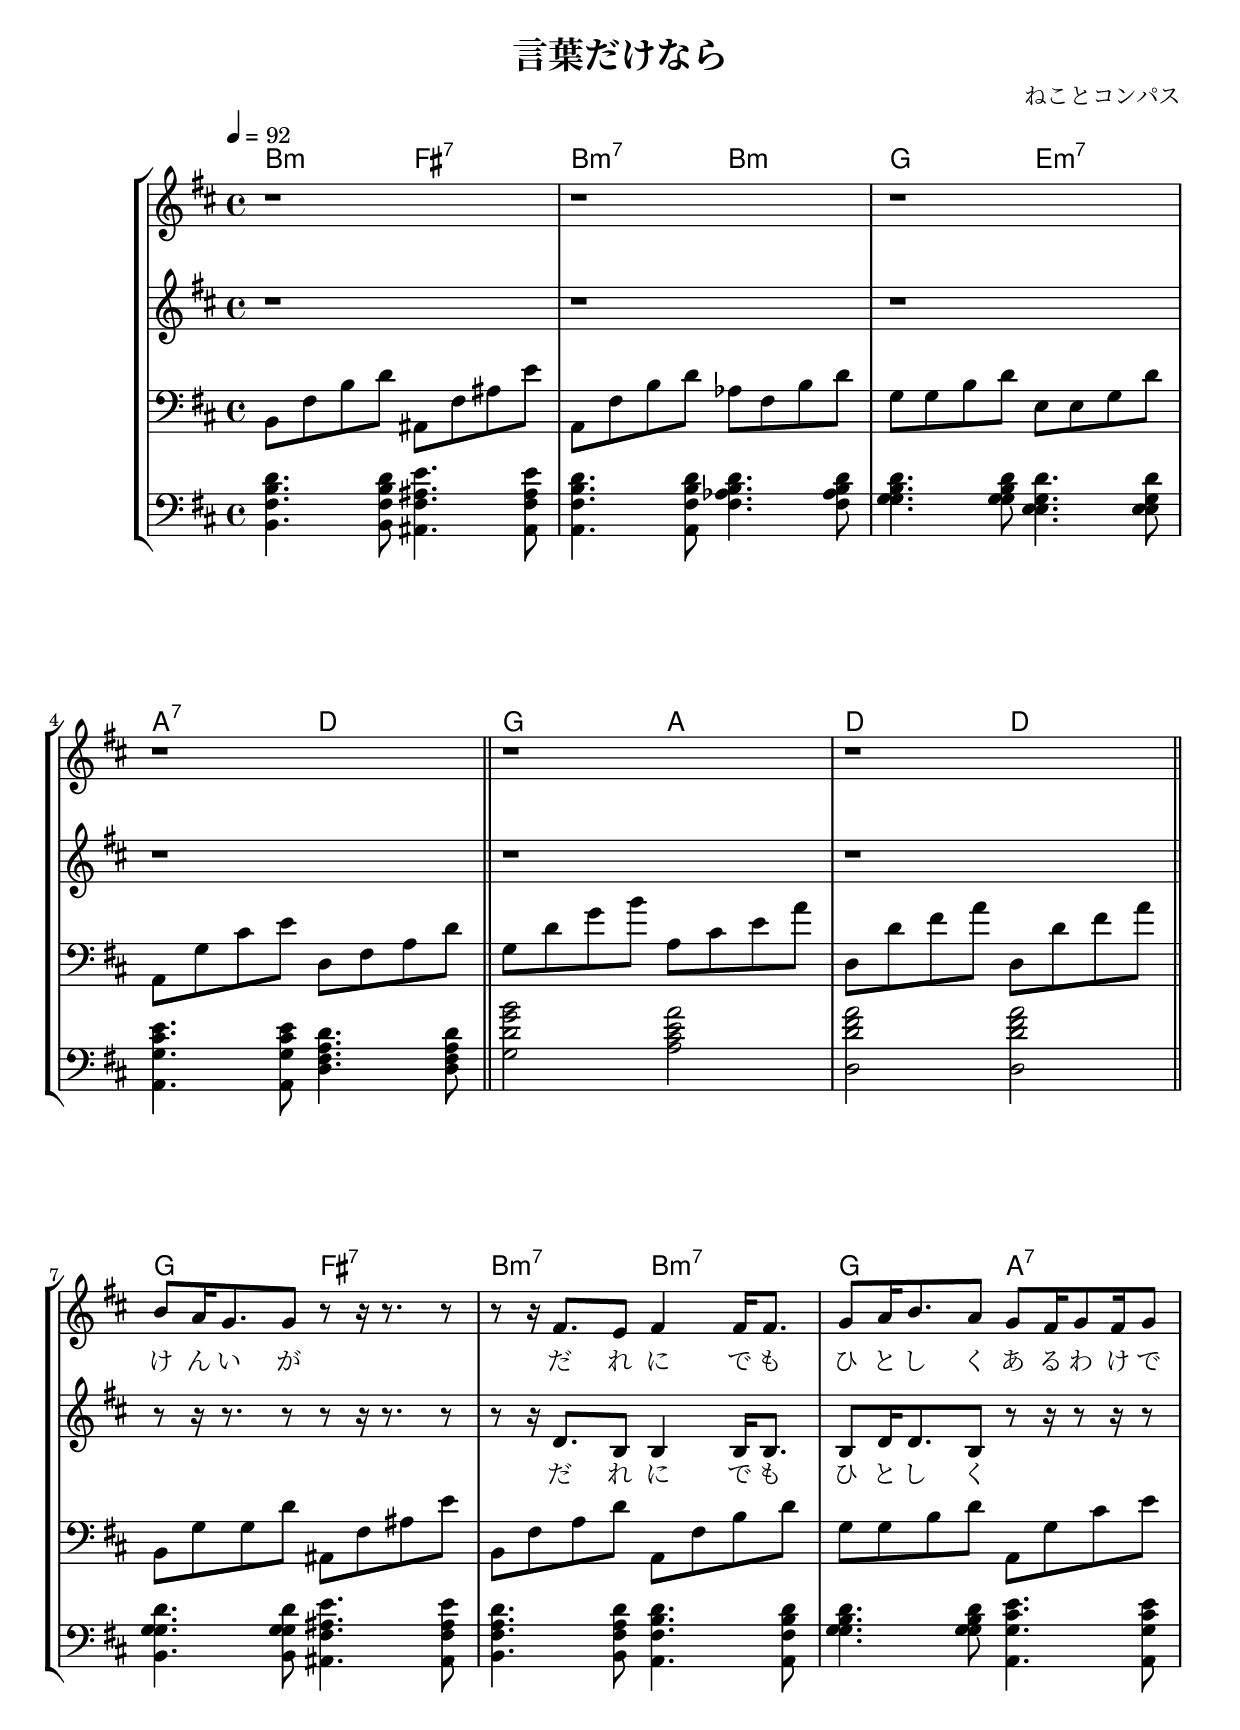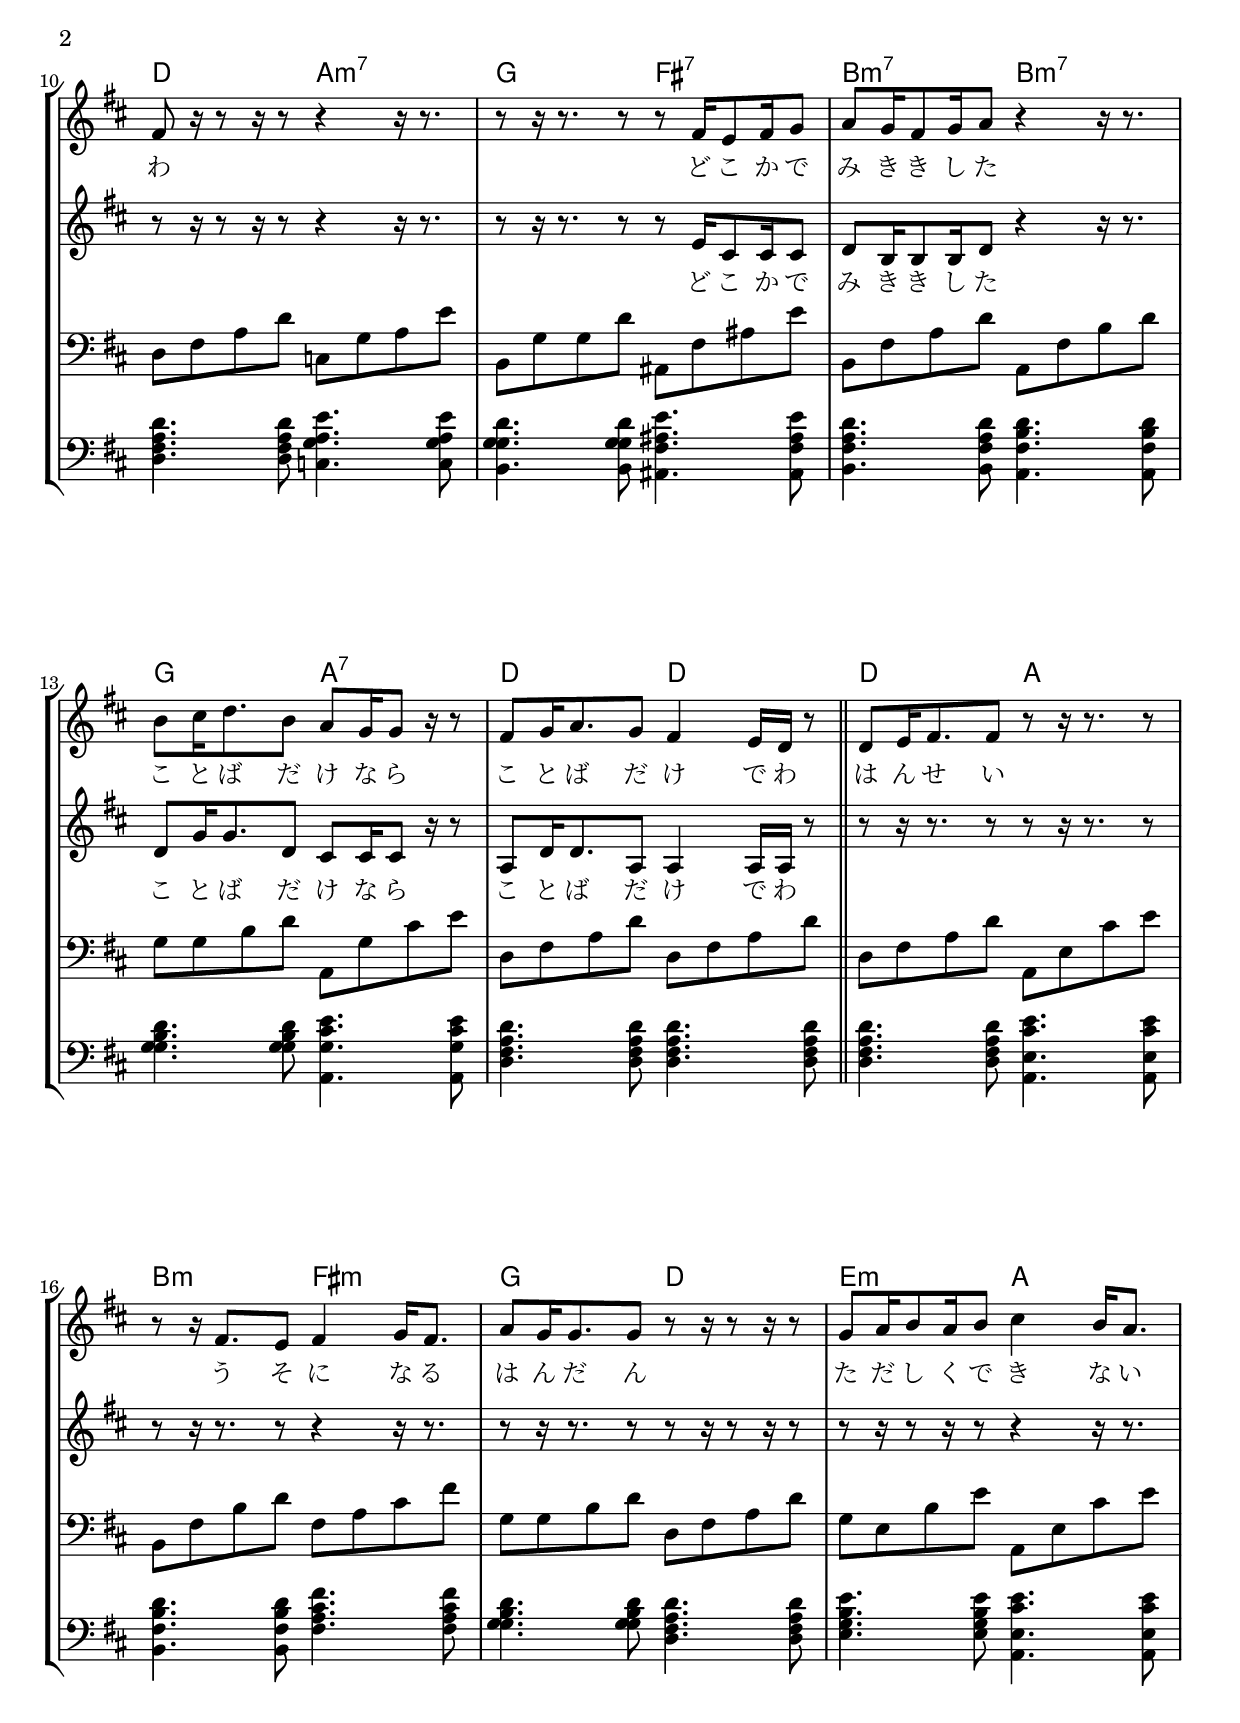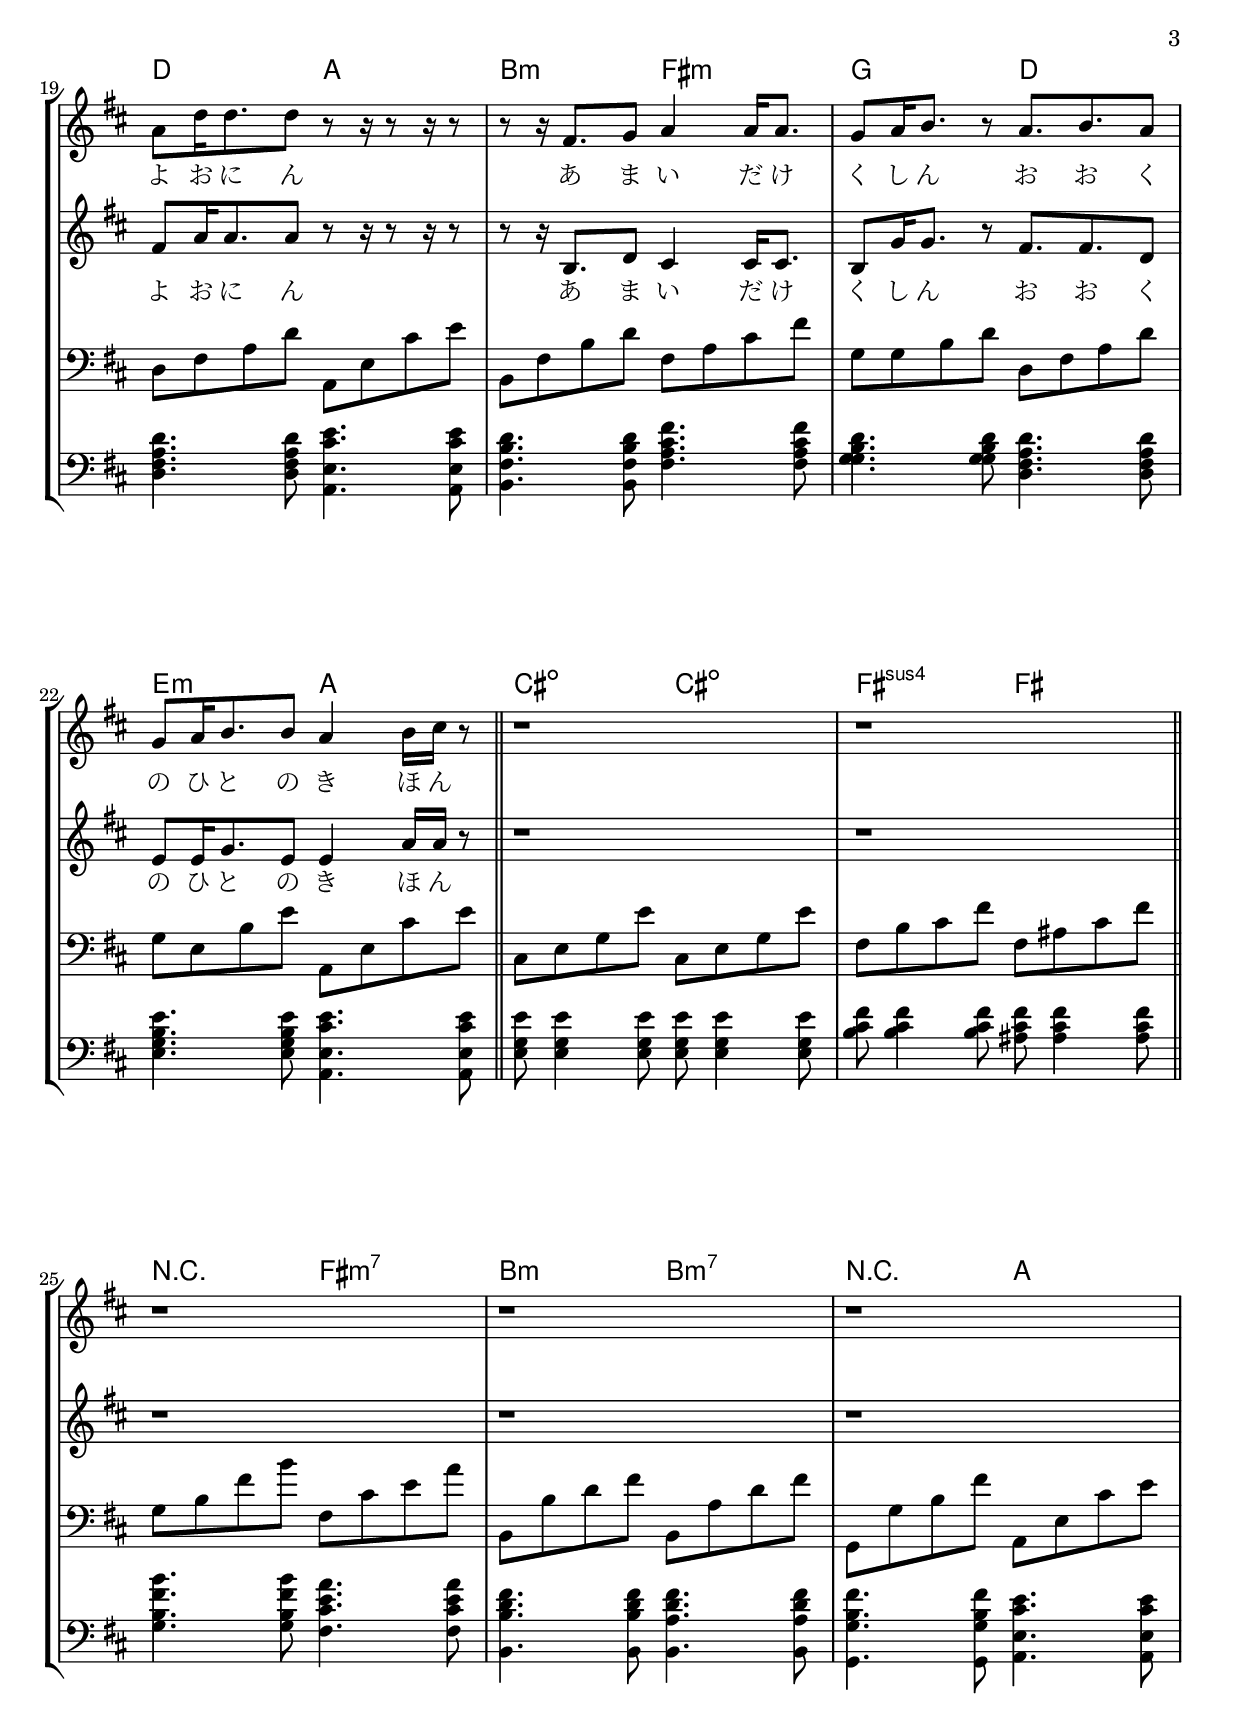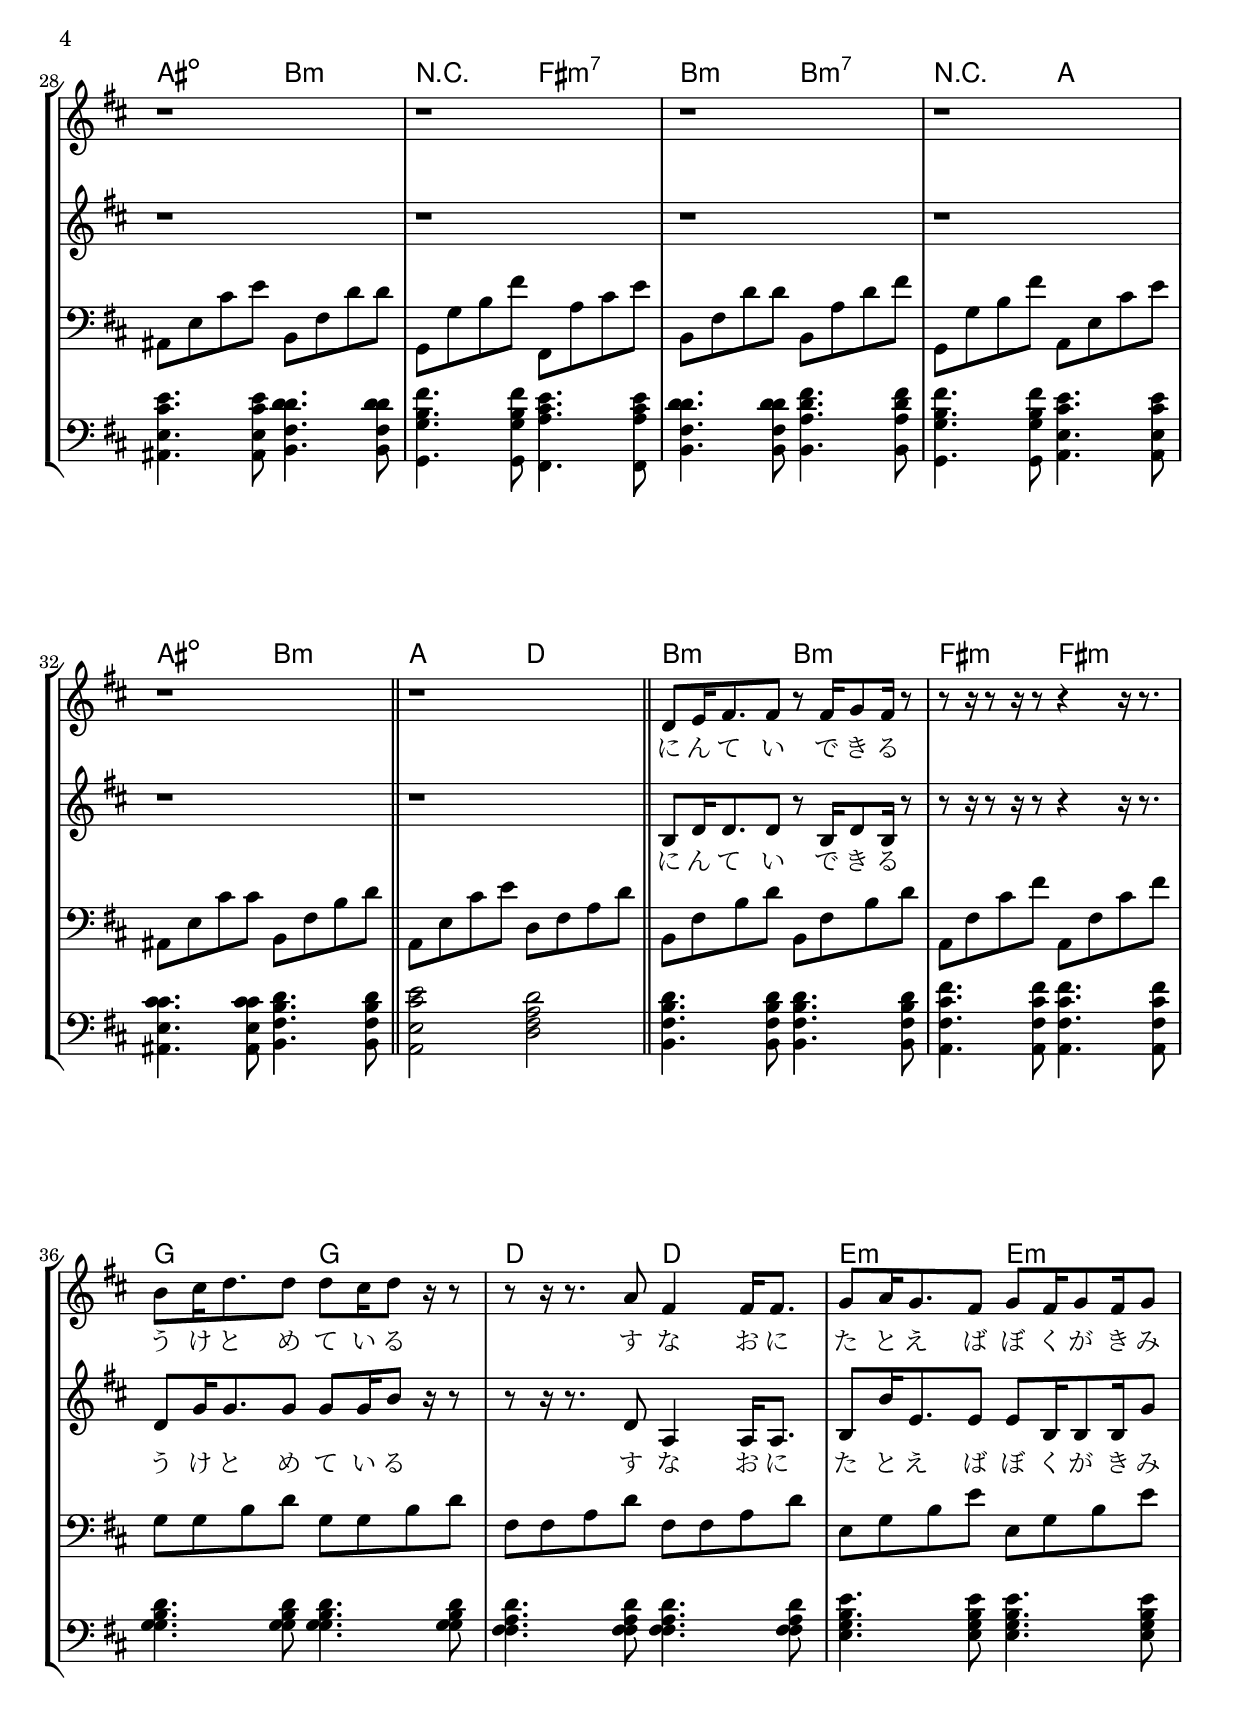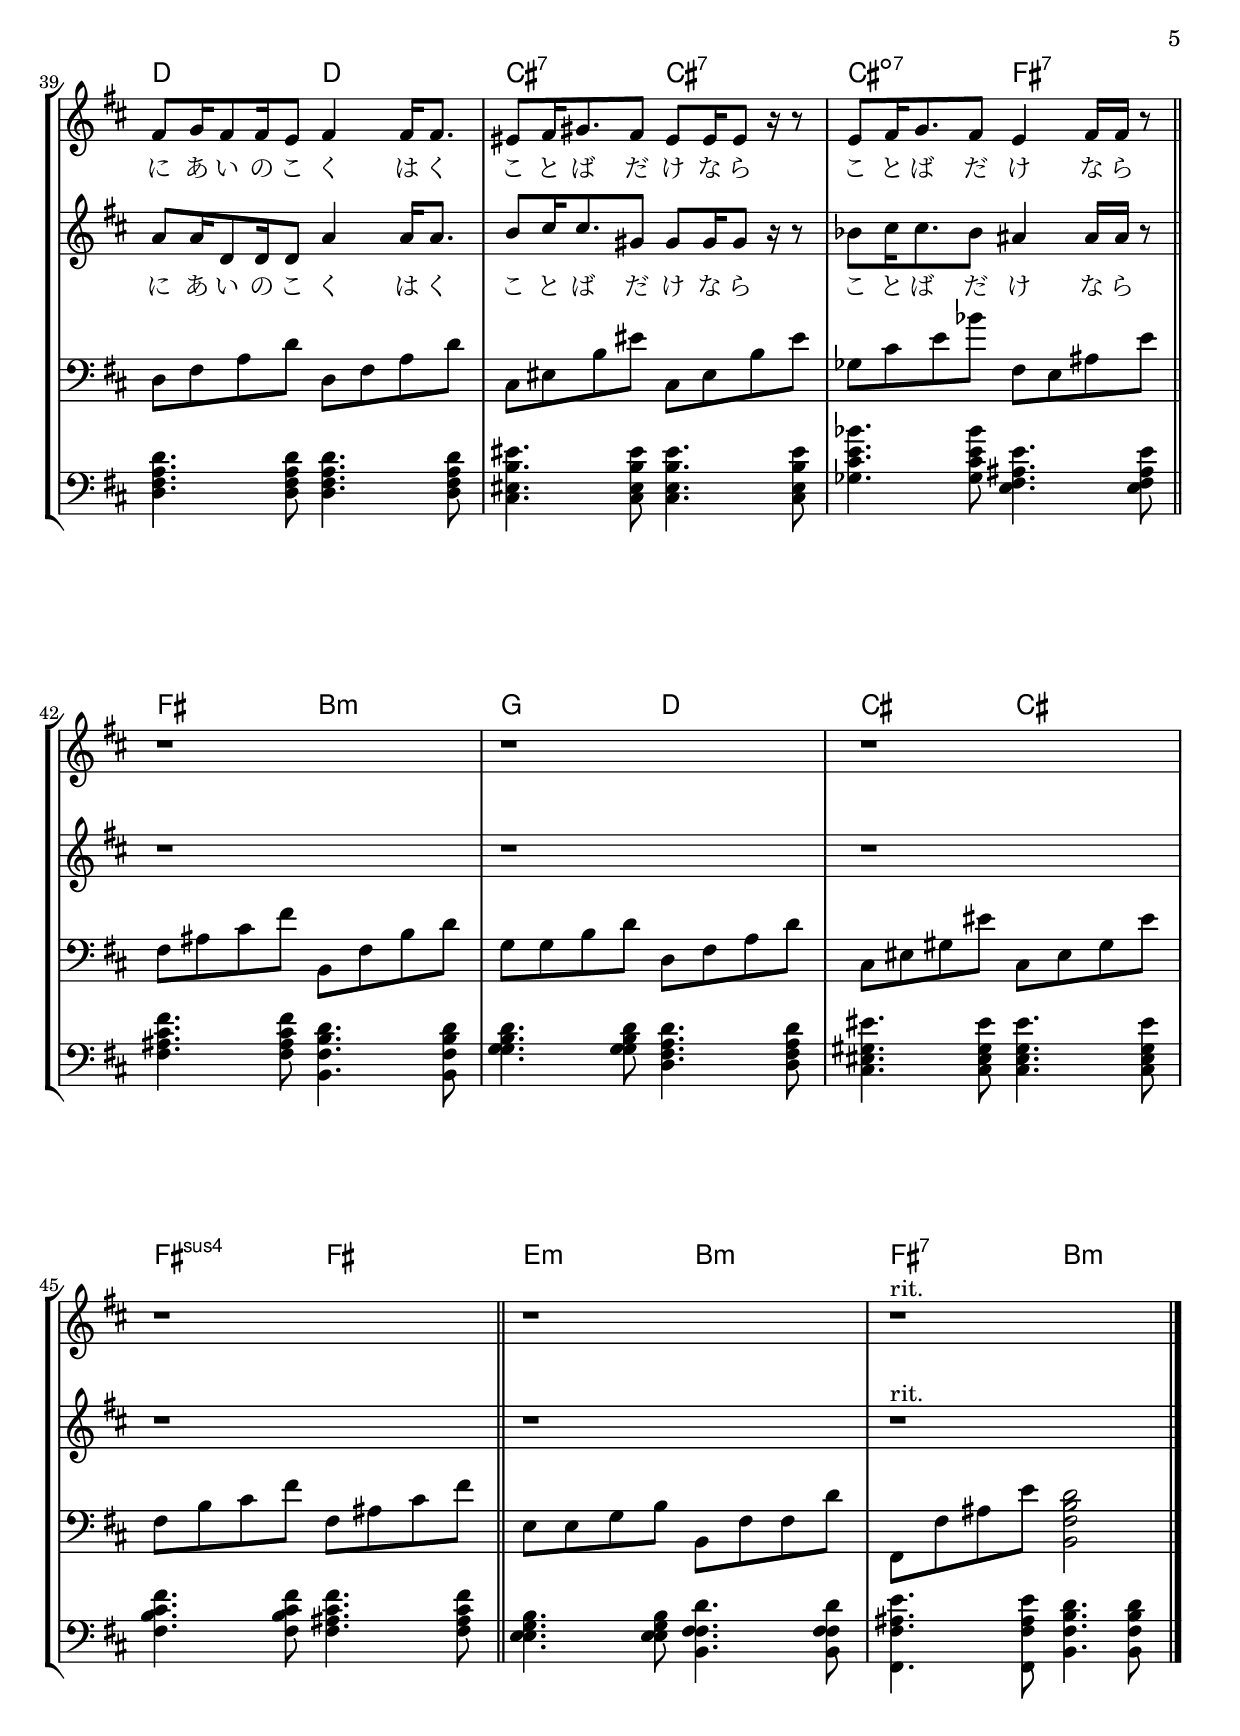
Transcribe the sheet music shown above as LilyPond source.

\version "2.12.1"

\header {
	title = \markup {言葉だけなら}
	composer = \markup \center-column {ねことコンパス}
}

harmony = \chordmode {
	b2:m fis:7 b:min7 b:m g e:min7 a:7 d 

	g a d d 

	g fis:7 b:min7 b:min7 g a:7 d a:min7 g fis:7 b:min7 b:min7 g a:7 d d 

	d a b:m fis:m g d e:m a d a b:m fis:m g d e:m a 

	cis:dim cis:dim fis:sus4 fis 

	r fis:min7 b:m b:min7 r a ais:dim b:m r fis:min7 b:m b:min7 r a ais:dim b:m 

	a d 

	b:m b:m fis:m fis:m g g d d e:m e:m d d cis:7 cis:7 cis:dim7 fis:7 

	fis b:m g d cis cis fis:sus4 fis 

	e:m b:m fis:7 b:m 
}

melody = {
	\key d \major
	\tempo 4 = 92
	r1 | r1 | r1 | r1   
	r1 | r1   
	\set Staff.midiInstrument = #"mmi0.42"
	b'8  a'16  g'8.  g'8  r8  r16  r8.  r8 
	r8  r16  fis'8.  e'8  fis'4  fis'16  fis'8. 
	g'8  a'16  b'8.  a'8  g'8  fis'16  g'8  fis'16  g'8 
	fis'8  r16  r8  r16  r8  r4  r16  r8. 
	r8  r16  r8.  r8  r8  fis'16  e'8  fis'16  g'8 
	a'8  g'16  fis'8  g'16  a'8  r4  r16  r8. 
	b'8  cis''16  d''8.  b'8  a'8  g'16  g'8  r16  r8 
	fis'8  g'16  a'8.  g'8  fis'4  e'16  d'16  	r8 	\set Staff.midiInstrument = #"mmi0.45"
	d'8  e'16  fis'8.  fis'8  r8  r16  r8.  r8 
	r8  r16  fis'8.  e'8  fis'4  g'16  fis'8. 
	a'8  g'16  g'8.  g'8  r8  r16  r8  r16  r8 
	g'8  a'16  b'8  a'16  b'8  cis''4  b'16  a'8. 
	a'8  d''16  d''8.  d''8  r8  r16  r8  r16  r8 
	r8  r16  fis'8.  g'8  a'4  a'16  a'8. 
	g'8  a'16  b'8.  r8  a'8.  b'8.  a'8 
	g'8  a'16  b'8.  b'8  a'4  b'16  cis''16  	r8 	r1 | r1   
	r1 | r1 | r1 | r1 | r1 | r1 | r1 | r1   
	r1   
	\set Staff.midiInstrument = #"mmi0.48"
	d'8  e'16  fis'8.  fis'8  r8  fis'16  g'8  fis'16  r8 
	r8  r16  r8  r16  r8  r4  r16  r8. 
	b'8  cis''16  d''8.  d''8  d''8  cis''16  d''8  r16  r8 
	r8  r16  r8.  a'8  fis'4  fis'16  fis'8. 
	g'8  a'16  g'8.  fis'8  g'8  fis'16  g'8  fis'16  g'8 
	fis'8  g'16  fis'8  fis'16  e'8  fis'4  fis'16  fis'8. 
	eis'8  fis'16  gis'8.  fis'8  eis'8  eis'16  eis'8  r16  r8 
	e'8  fis'16  g'8.  fis'8  e'4  fis'16  fis'16  	r8 	r1 | r1 | r1 | r1   
	r1 | r1^"rit." \bar "|."
}

words = \lyricmode {
	
	
	け  ん  い  が  だ  れ  に  で  も  ひ  と  し  く  あ  る  わ  け  で  わ  ど  こ  か  で  み  き  き  し  た  こ  と  ば  だ  け  な  ら  こ  と  ば  だ  け  で  わ  
	は  ん  せ  い  う  そ  に  な  る  は  ん  だ  ん  た  だ  し  く  で  き  な  い  よ  お  に  ん  あ  ま  い  だ  け  く  し  ん  お  お  く  の  ひ  と  の  き  ほ  ん  
	
	
	
	に  ん  て  い  で  き  る  う  け  と  め  て  い  る  す  な  お  に  た  と  え  ば  ぼ  く  が  き  み  に  あ  い  の  こ  く  は  く  こ  と  ば  だ  け  な  ら  こ  と  ば  だ  け  な  ら  
	
	
}

secondmelody = {
	\key d \major
	\tempo 4 = 92
	r1 | r1 | r1 | r1   
	r1 | r1   
	\set Staff.midiInstrument = #"mmi0.42"
	r8  r16  r8.  r8  r8  r16  r8.  r8 
	r8  r16  d'8.  b8  b4  b16  b8. 
	b8  d'16  d'8.  b8  r8  r16  r8  r16  r8 
	r8  r16  r8  r16  r8  r4  r16  r8. 
	r8  r16  r8.  r8  r8  e'16  cis'8  cis'16  cis'8 
	d'8  b16  b8  b16  d'8  r4  r16  r8. 
	d'8  g'16  g'8.  d'8  cis'8  cis'16  cis'8  r16  r8 
	a8  d'16  d'8.  a8  a4  a16  a16  	r8 	\set Staff.midiInstrument = #"fss0.35"
	r8  r16  r8.  r8  r8  r16  r8.  r8 
	r8  r16  r8.  r8  r4  r16  r8. 
	r8  r16  r8.  r8  r8  r16  r8  r16  r8 
	r8  r16  r8  r16  r8  r4  r16  r8. 
	fis'8  a'16  a'8.  a'8  r8  r16  r8  r16  r8 
	r8  r16  b8.  d'8  cis'4  cis'16  cis'8. 
	b8  g'16  g'8.  r8  fis'8.  fis'8.  d'8 
	e'8  e'16  g'8.  e'8  e'4  a'16  a'16  	r8 	r1 | r1   
	r1 | r1 | r1 | r1 | r1 | r1 | r1 | r1   
	r1   
	\set Staff.midiInstrument = #"fss0.42"
	b8  d'16  d'8.  d'8  r8  b16  d'8  b16  r8 
	r8  r16  r8  r16  r8  r4  r16  r8. 
	d'8  g'16  g'8.  g'8  g'8  g'16  b'8  r16  r8 
	r8  r16  r8.  d'8  a4  a16  a8. 
	b8  b'16  e'8.  e'8  e'8  b16  b8  b16  g'8 
	a'8  a'16  d'8  d'16  d'8  a'4  a'16  a'8. 
	b'8  cis''16  cis''8.  gis'8  gis'8  gis'16  gis'8  r16  r8 
	bes'8  cis''16  cis''8.  bes'8  ais'4  ais'16  ais'16  	r8 	r1 | r1 | r1 | r1   
	r1 | r1^"rit." \bar "|."
}

secondwords = \lyricmode {
	
	
	だ  れ  に  で  も  ひ  と  し  く  ど  こ  か  で  み  き  き  し  た  こ  と  ば  だ  け  な  ら  こ  と  ば  だ  け  で  わ  
	よ  お  に  ん  あ  ま  い  だ  け  く  し  ん  お  お  く  の  ひ  と  の  き  ほ  ん  
	
	
	
	に  ん  て  い  で  き  る  う  け  と  め  て  い  る  す  な  お  に  た  と  え  ば  ぼ  く  が  き  み  に  あ  い  の  こ  く  は  く  こ  と  ば  だ  け  な  ら  こ  と  ば  だ  け  な  ら  
	
	
}

tempochange = {
	\tempo 4 = 92
	r1 | r1 | r1 | r1 \bar "||"
	\tempo 4 = 92
	r1 | r1 \bar "||"
	\tempo 4 = 92
	r1 | r1 | r1 | r1 | r1 | r1 | r1 | r1 \bar "||"
	\tempo 4 = 92
	r1 | r1 | r1 | r1 | r1 | r1 | r1 | r1 \bar "||"
	\tempo 4 = 92
	r1 | r1 \bar "||"
	\tempo 4 = 92
	r1 | r1 | r1 | r1 | r1 | r1 | r1 | r1 \bar "||"
	\tempo 4 = 92
	r1 \bar "||"
	\tempo 4 = 92
	r1 | r1 | r1 | r1 | r1 | r1 | r1 | r1 \bar "||"
	\tempo 4 = 92
	r1 | r1 | r1 | r1 \bar "||"
	\tempo 4 = 92
	r1 | \tempo 4 = 69 r2 \tempo 4 = 61 r2 \bar "|."
}

mainacc = {
	\clef bass
	\set Staff.midiInstrument = #"Acoustic Guitar (nylon)"
	\key d \major
	\tempo 4 = 92
	b,8 fis8 b8 d'8
	ais,8 fis8 ais8 e'8
	a,8 fis8 b8 d'8
	as8 fis8 b8 d'8
	g8 g8 b8 d'8
	e8 e8 g8 d'8
	a,8 g8 cis'8 e'8
	d8 fis8 a8 d'8
	\bar "||"

	\set Staff.midiInstrument = #"Acoustic grand"
	g8 d'8 g'8 b'8
	a8 cis'8 e'8 a'8
	d8 d'8 fis'8 a'8
	d8 d'8 fis'8 a'8
	\bar "||"

	\set Staff.midiInstrument = #"Acoustic Guitar (nylon)"
	b,8 g8 g8 d'8
	ais,8 fis8 ais8 e'8
	b,8 fis8 a8 d'8
	a,8 fis8 b8 d'8
	g8 g8 b8 d'8
	a,8 g8 cis'8 e'8
	d8 fis8 a8 d'8
	c8 g8 a8 e'8
	b,8 g8 g8 d'8
	ais,8 fis8 ais8 e'8
	b,8 fis8 a8 d'8
	a,8 fis8 b8 d'8
	g8 g8 b8 d'8
	a,8 g8 cis'8 e'8
	d8 fis8 a8 d'8
	d8 fis8 a8 d'8
	\bar "||"

	\set Staff.midiInstrument = #"Electric Grand"
	d8 fis8 a8 d'8
	a,8 e8 cis'8 e'8
	b,8 fis8 b8 d'8
	fis8 a8 cis'8 fis'8
	g8 g8 b8 d'8
	d8 fis8 a8 d'8
	g8 e8 b8 e'8
	a,8 e8 cis'8 e'8
	d8 fis8 a8 d'8
	a,8 e8 cis'8 e'8
	b,8 fis8 b8 d'8
	fis8 a8 cis'8 fis'8
	g8 g8 b8 d'8
	d8 fis8 a8 d'8
	g8 e8 b8 e'8
	a,8 e8 cis'8 e'8
	\bar "||"

	\set Staff.midiInstrument = #"Acoustic Guitar (nylon)"
	cis8 e8 g8 e'8
	cis8 e8 g8 e'8
	fis8 b8 cis'8 fis'8
	fis8 ais8 cis'8 fis'8
	\bar "||"

	\set Staff.midiInstrument = #"Acoustic grand"
	g8 b8 fis'8 b'8
	fis8 cis'8 e'8 a'8
	b,8 b8 d'8 fis'8
	b,8 a8 d'8 fis'8
	g,8 g8 b8 fis'8
	a,8 e8 cis'8 e'8
	ais,8 e8 cis'8 e'8
	b,8 fis8 d'8 d'8
	g,8 g8 b8 fis'8
	fis,8 a8 cis'8 e'8
	b,8 fis8 d'8 d'8
	b,8 a8 d'8 fis'8
	g,8 g8 b8 fis'8
	a,8 e8 cis'8 e'8
	ais,8 e8 cis'8 cis'8
	b,8 fis8 b8 d'8
	\bar "||"

	\set Staff.midiInstrument = #"Acoustic Guitar (nylon)"
	a,8 e8 cis'8 e'8
	d8 fis8 a8 d'8
	\bar "||"

	\set Staff.midiInstrument = #"Acoustic grand"
	b,8 fis8 b8 d'8
	b,8 fis8 b8 d'8
	a,8 fis8 cis'8 fis'8
	a,8 fis8 cis'8 fis'8
	g8 g8 b8 d'8
	g8 g8 b8 d'8
	fis8 fis8 a8 d'8
	fis8 fis8 a8 d'8
	e8 g8 b8 e'8
	e8 g8 b8 e'8
	d8 fis8 a8 d'8
	d8 fis8 a8 d'8
	cis8 eis8 b8 eis'8
	cis8 eis8 b8 eis'8
	ges8 cis'8 e'8 bes'8
	fis8 e8 ais8 e'8
	\bar "||"

	\set Staff.midiInstrument = #"Acoustic Guitar (nylon)"
	fis8 ais8 cis'8 fis'8
	b,8 fis8 b8 d'8
	g8 g8 b8 d'8
	d8 fis8 a8 d'8
	cis8 eis8 gis8 eis'8
	cis8 eis8 gis8 eis'8
	fis8 b8 cis'8 fis'8
	fis8 ais8 cis'8 fis'8
	\bar "||"

	\set Staff.midiInstrument = #"Acoustic Guitar (nylon)"
	e8 e8 g8 b8
	b,8 fis8 fis8 d'8
	fis,8 fis8 ais8 e'8
	<b, fis b d'>2
	\bar "|."
}

subacc = {
	\clef bass
	\set Staff.midiInstrument = #"String Ensemble 1"
	\key d \major
	\tempo 4 = 92
	<b, fis b d'>4. <b, fis b d'>8
	<ais, fis ais e'>4. <ais, fis ais e'>8
	<a, fis b d'>4. <a, fis b d'>8
	<as fis b d'>4. <as fis b d'>8
	<g g b d'>4. <g g b d'>8
	<e e g d'>4. <e e g d'>8
	<a, g cis' e'>4. <a, g cis' e'>8
	<d fis a d'>4. <d fis a d'>8
	\bar "||"

	\set Staff.midiInstrument = #"Electric Guitar (clean)"
	<g d' g' b'>2
	<a cis' e' a'>2
	<d d' fis' a'>2
	<d d' fis' a'>2
	\bar "||"

	\set Staff.midiInstrument = #"String Ensemble 1"
	<b, g g d'>4. <b, g g d'>8
	<ais, fis ais e'>4. <ais, fis ais e'>8
	<b, fis a d'>4. <b, fis a d'>8
	<a, fis b d'>4. <a, fis b d'>8
	<g g b d'>4. <g g b d'>8
	<a, g cis' e'>4. <a, g cis' e'>8
	<d fis a d'>4. <d fis a d'>8
	<c g a e'>4. <c g a e'>8
	<b, g g d'>4. <b, g g d'>8
	<ais, fis ais e'>4. <ais, fis ais e'>8
	<b, fis a d'>4. <b, fis a d'>8
	<a, fis b d'>4. <a, fis b d'>8
	<g g b d'>4. <g g b d'>8
	<a, g cis' e'>4. <a, g cis' e'>8
	<d fis a d'>4. <d fis a d'>8
	<d fis a d'>4. <d fis a d'>8
	\bar "||"

	\set Staff.midiInstrument = #"String Ensemble 1"
	<d fis a d'>4. <d fis a d'>8
	<a, e cis' e'>4. <a, e cis' e'>8
	<b, fis b d'>4. <b, fis b d'>8
	<fis a cis' fis'>4. <fis a cis' fis'>8
	<g g b d'>4. <g g b d'>8
	<d fis a d'>4. <d fis a d'>8
	<g e b e'>4. <g e b e'>8
	<a, e cis' e'>4. <a, e cis' e'>8
	<d fis a d'>4. <d fis a d'>8
	<a, e cis' e'>4. <a, e cis' e'>8
	<b, fis b d'>4. <b, fis b d'>8
	<fis a cis' fis'>4. <fis a cis' fis'>8
	<g g b d'>4. <g g b d'>8
	<d fis a d'>4. <d fis a d'>8
	<g e b e'>4. <g e b e'>8
	<a, e cis' e'>4. <a, e cis' e'>8
	\bar "||"

	\set Staff.midiInstrument = #"String Ensemble 1"
	<e g e'>8 <e g e'>4 <e g e'>8
	<e g e'>8 <e g e'>4 <e g e'>8
	<b cis' fis'>8 <b cis' fis'>4 <b cis' fis'>8
	<ais cis' fis'>8 <ais cis' fis'>4 <ais cis' fis'>8
	\bar "||"

	\set Staff.midiInstrument = #"String Ensemble 1"
	<g b fis' b'>4. <g b fis' b'>8
	<fis cis' e' a'>4. <fis cis' e' a'>8
	<b, b d' fis'>4. <b, b d' fis'>8
	<b, a d' fis'>4. <b, a d' fis'>8
	<g, g b fis'>4. <g, g b fis'>8
	<a, e cis' e'>4. <a, e cis' e'>8
	<ais, e cis' e'>4. <ais, e cis' e'>8
	<b, fis d' d'>4. <b, fis d' d'>8
	<g, g b fis'>4. <g, g b fis'>8
	<fis, a cis' e'>4. <fis, a cis' e'>8
	<b, fis d' d'>4. <b, fis d' d'>8
	<b, a d' fis'>4. <b, a d' fis'>8
	<g, g b fis'>4. <g, g b fis'>8
	<a, e cis' e'>4. <a, e cis' e'>8
	<ais, e cis' cis'>4. <ais, e cis' cis'>8
	<b, fis b d'>4. <b, fis b d'>8
	\bar "||"

	\set Staff.midiInstrument = #"Pad 8 (sweep)"
	<a, e cis' e'>2
	<d fis a d'>2
	\bar "||"

	\set Staff.midiInstrument = #"FX 4 (atmosphere)"
	<b, fis b d'>4. <b, fis b d'>8
	<b, fis b d'>4. <b, fis b d'>8
	<a, fis cis' fis'>4. <a, fis cis' fis'>8
	<a, fis cis' fis'>4. <a, fis cis' fis'>8
	<g g b d'>4. <g g b d'>8
	<g g b d'>4. <g g b d'>8
	<fis fis a d'>4. <fis fis a d'>8
	<fis fis a d'>4. <fis fis a d'>8
	<e g b e'>4. <e g b e'>8
	<e g b e'>4. <e g b e'>8
	<d fis a d'>4. <d fis a d'>8
	<d fis a d'>4. <d fis a d'>8
	<cis eis b eis'>4. <cis eis b eis'>8
	<cis eis b eis'>4. <cis eis b eis'>8
	<ges cis' e' bes'>4. <ges cis' e' bes'>8
	<fis e ais e'>4. <fis e ais e'>8
	\bar "||"

	\set Staff.midiInstrument = #"String Ensemble 1"
	<fis ais cis' fis'>4. <fis ais cis' fis'>8
	<b, fis b d'>4. <b, fis b d'>8
	<g g b d'>4. <g g b d'>8
	<d fis a d'>4. <d fis a d'>8
	<cis eis gis eis'>4. <cis eis gis eis'>8
	<cis eis gis eis'>4. <cis eis gis eis'>8
	<fis b cis' fis'>4. <fis b cis' fis'>8
	<fis ais cis' fis'>4. <fis ais cis' fis'>8
	\bar "||"

	\set Staff.midiInstrument = #"Pad 3 (polysynth)"
	<e e g b>4. <e e g b>8
	<b, fis fis d'>4. <b, fis fis d'>8
	<fis, fis ais e'>4. <fis, fis ais e'>8
	<b, fis b d'>4. <b, fis b d'>8
	\bar "|."
}

percA = {
	\drummode {
	r1  |r2. hho4  |r1  |r2. hho4  \bar "||"
	r1  |r2 r8 hho4 hho8  \bar "||"
	r1  |r2. hho4  |r1  |r2. hho4  |r1  |r2. hho4  |r1  |r2. hho4  \bar "||"
	hh4 hh8 hh2 r8  |\times 16/32{ hh2 hh8. hh8. hh4. hh2. } |hh4 hh8 hh2 r8  |hh4 hh8 hh4 hh4.  |hh4 hh8 hh2 r8  |\times 16/32{ hh2 hh8. hh8. hh4. hh2. } |hh4 hh8 hh2 r8  |\times 16/32{ hh2 hh8. hh1 r4 r16 } \bar "||"
	r1  |r2 r8 hho4 hho8  \bar "||"
	r1  |r1  |r1  |r1  |r1  |r1  |r1  |r2 r8 hho4 hho8  \bar "||"
	r1 \bar "||"
	r1  |r2. hho4  |r1  |r2. hho4  |r1  |r2. hho4  |r1  |r2. hho4  \bar "||"
	hh4 hh8 hh2 r8  |\times 16/32{ hh2 hh8. hh8. hh4. hh2. } |hh4 hh8 hh2 r8  |\times 16/32{ hh2 hh8. hh1 r4 r16 } \bar "||"
	cymr4 cymr4 cymr4 cymr4  |cymr4 cymr8 cymr16 cymr16 cymr4 cymr4  \bar "|."
	}
}

percB = {
	\drummode {
	r16 hhp16 hhp8 hhp16 hhp8 hhp2 r16  |r16 hhp16 hhp8 hhp16 hhp8 hhp2 r16  |r16 hhp16 hhp8 hhp16 hhp8 hhp2 r16  |r16 hhp16 hhp8 hhp16 hhp8 hhp2 hhp16  \bar "||"
	r4. hhp2 hhp8  |hhp4 hhp4 hhp4 hhp4  \bar "||"
	r16 hhp16 hhp8 hhp16 hhp8 hhp2 r16  |r16 hhp16 hhp8 hhp16 hhp8 hhp2 r16  |r16 hhp16 hhp8 hhp16 hhp8 hhp2 r16  |r16 hhp16 hhp8 hhp16 hhp8 hhp2 r16  |r16 hhp16 hhp8 hhp16 hhp8 hhp2 r16  |r16 hhp16 hhp8 hhp16 hhp8 hhp2 r16  |r16 hhp16 hhp8 hhp16 hhp8 hhp2 r16  |r16 hhp16 hhp8 hhp16 hhp8 hhp2 hhp16  \bar "||"
	r16 hhp8 hhp8 hhp2 r8.  |\times 16/32{ r8 hhp4 hhp4 hhp8 hhp2 r8 hhp2 r8 } |r16 hhp8 hhp8 hhp2 r8.  |r16 hhp8 hhp8 hhp8. hhp2  |r16 hhp8 hhp8 hhp2 r8.  |\times 16/32{ r8 hhp4 hhp4 hhp8 hhp2 r8 hhp2 r8 } |r16 hhp8 hhp8 hhp2 r8.  |\times 16/32{ r8 hhp4 hhp4 hhp8 hhp1 r4 } \bar "||"
	r4. hhp2 hhp8  |hhp4 hhp4 hhp4 hhp4  \bar "||"
	r4. hhp2 hhp8  |r4. hhp2 hhp8  |r4. hhp2 hhp8  |r4. hhp2 hhp8  |r4. hhp2 hhp8  |r4. hhp2 hhp8  |r4. hhp2 hhp8  |hhp4 hhp4 hhp4 hhp4  \bar "||"
	r1 \bar "||"
	r16 hhp16 hhp8 hhp16 hhp8 hhp2 r16  |r16 hhp16 hhp8 hhp16 hhp8 hhp2 r16  |r16 hhp16 hhp8 hhp16 hhp8 hhp2 r16  |r16 hhp16 hhp8 hhp16 hhp8 hhp2 r16  |r16 hhp16 hhp8 hhp16 hhp8 hhp2 r16  |r16 hhp16 hhp8 hhp16 hhp8 hhp2 r16  |r16 hhp16 hhp8 hhp16 hhp8 hhp2 r16  |r16 hhp16 hhp8 hhp16 hhp8 hhp2 hhp16  \bar "||"
	r16 hhp8 hhp8 hhp2 r8.  |\times 16/32{ r8 hhp4 hhp4 hhp8 hhp2 r8 hhp2 r8 } |r16 hhp8 hhp8 hhp2 r8.  |\times 16/32{ r8 hhp4 hhp4 hhp8 hhp1 r4 } \bar "||"
	r2 sn2  |r2 sn2  \bar "|."
	}
}

percC = {
	\drummode {
	hh8. hh8. hh2 r8  |hh8. hh8. hh2 hh8  |hh8. hh8. hh2 r8  |hh8. hh8. hh4 hh4 hh8  \bar "||"
	hh4 hh4 hh4 hh4  |r4. hh2 r8  \bar "||"
	hh8. hh8. hh2 r8  |hh8. hh8. hh2 hh8  |hh8. hh8. hh2 r8  |hh8. hh8. hh2 hh8  |hh8. hh8. hh2 r8  |hh8. hh8. hh2 hh8  |hh8. hh8. hh2 r8  |hh8. hh8. hh4 hh4 hh8  \bar "||"
	r1  |\times 16/32{ r1 r2 hho2 } |r1  |\times 16/32{ r1 r2 hho2 } |r1  |\times 16/32{ r1 r2 hho2 } |r1  |\times 16/32{ r1 r2 hho2 } \bar "||"
	hh4 hh4 hh4 hh4  |r4. hh2 r8  \bar "||"
	hh4 hh4 hh4 hh4  |hh4 hh4 hh4 hh4  |hh4 hh4 hh4 hh4  |hh4 hh4 hh4 hh4  |hh4 hh4 hh4 hh4  |hh4 hh4 hh4 hh4  |hh4 hh4 hh4 hh4  |r4. hh2 r8  \bar "||"
	r1 \bar "||"
	hh8. hh8. hh2 r8  |hh8. hh8. hh2 hh8  |hh8. hh8. hh2 r8  |hh8. hh8. hh2 hh8  |hh8. hh8. hh2 r8  |hh8. hh8. hh2 hh8  |hh8. hh8. hh2 r8  |hh8. hh8. hh4 hh4 hh8  \bar "||"
	r1  |\times 16/32{ r1 r2 hho2 } |r1  |\times 16/32{ r1 r2 hho2 } \bar "||"
	bd2. r8 bd8  |bd2 r8 bd4.  \bar "|."
	}
}

percD = {
	\drummode {
	r2 ss2  |r2 ss2  |r2 ss2  |r2 ss2  \bar "||"
	bd2. r8 bd8  |bd8. bd4. r16 bd4 bd8  \bar "||"
	r2 ss2  |r2 ss2  |r2 ss2  |r2 ss2  |r2 ss2  |r2 ss2  |r2 ss2  |r2 ss2  \bar "||"
	bd8. bd8. bd2 bd8  |\times 16/32{ bd4. bd4. bd2 bd2 bd4 } |bd8. bd8. bd2 bd8  |bd8. bd8. bd2 r8  |bd8. bd8. bd2 bd8  |\times 16/32{ bd4. bd4. bd2 bd2 bd4 } |bd8. bd8. bd2 bd8  |\times 16/32{ bd4. bd4. bd8 bd2 r8 bd2 } \bar "||"
	bd2. r8 bd8  |bd8. bd4. r16 bd4 bd8  \bar "||"
	bd2. r8 bd8  |bd8. bd8. bd2 bd8  |bd2. r8 bd8  |bd8. bd8. bd2 bd8  |bd2. r8 bd8  |bd8. bd8. bd2 bd8  |bd2. r8 bd8  |bd8. bd4. r16 bd4 bd8  \bar "||"
	r1 \bar "||"
	r2 ss2  |r2 ss2  |r2 ss2  |r2 ss2  |r2 ss2  |r2 ss2  |r2 ss2  |r2 ss2  \bar "||"
	bd8. bd8. bd2 bd8  |\times 16/32{ bd4. bd4. bd2 bd2 bd4 } |bd8. bd8. bd2 bd8  |\times 16/32{ bd4. bd4. bd8 bd2 r8 bd2 } \bar "||"
	r1 |r8. tommh8. tommh2 r8  \bar "|."
	}
}

percE = {
	\drummode {
	bd2 r8 bd4 bd8  |bd4. bd4 bd4 bd8  |bd2 r8 bd4 bd8  |bd4. bd4 bd4.  \bar "||"
	r1 | r1 \bar "||"
	bd2 r8 bd4 bd8  |bd4. bd4 bd4 bd8  |bd2 r8 bd4 bd8  |bd4. bd4 bd4 bd8  |bd2 r8 bd4 bd8  |bd4. bd4 bd4 bd8  |bd2 r8 bd4 bd8  |bd4. bd4 bd4.  \bar "||"
	r2 ss2  |\times 16/32{ r1 ss1 } |r2 ss2  |\times 16/32{ r1 ss1 } |r2 ss2  |\times 16/32{ r1 ss1 } |r2 ss2  |\times 16/32{ r1 ss1 } \bar "||"
	r1 | r1 \bar "||"
	r1 | r1 | r1 | r1 | r1 | r1 | r1 | r1 \bar "||"
	r1 \bar "||"
	bd2 r8 bd4 bd8  |bd4. bd4 bd4 bd8  |bd2 r8 bd4 bd8  |bd4. bd4 bd4 bd8  |bd2 r8 bd4 bd8  |bd4. bd4 bd4 bd8  |bd2 r8 bd4 bd8  |bd4. bd4 bd4.  \bar "||"
	r2 ss2  |\times 16/32{ r1 ss1 } |r2 ss2  |\times 16/32{ r1 ss1 } \bar "||"
	r1 |r2. toml8 toml8  \bar "|."
	}
}

percF = {
	\drummode {
	r1 | r1 | r1 | r1 \bar "||"
	r1 | r1 \bar "||"
	r1 | r1 | r1 | r1 | r1 | r1 | r1 | r1 \bar "||"
	r1 |r1 |r1 |r2 r8. sn16 sn4  |r1 |r1 |r1 |\times 16/32{ r1 sn4 sn8 sn2 r8 } \bar "||"
	r1 | r1 \bar "||"
	r1 | r1 | r1 | r1 | r1 | r1 | r1 | r1 \bar "||"
	r1 \bar "||"
	r1 | r1 | r1 | r1 | r1 | r1 | r1 | r1 \bar "||"
	r1 |r1 |r1 |\times 16/32{ r1 sn4 sn8 sn2 r8 } \bar "||"
	r1 |hho1  \bar "|."
	}
}

percG = {
	\drummode {
	r1 | r1 | r1 | r1 \bar "||"
	r1 | r1 \bar "||"
	r1 | r1 | r1 | r1 | r1 | r1 | r1 | r1 \bar "||"
	r1 |r1 |r1 |r2. r8 tomml8  |r1 |r1 |r1 |r2. r8 tomml8  \bar "||"
	r1 | r1 \bar "||"
	r1 | r1 | r1 | r1 | r1 | r1 | r1 | r1 \bar "||"
	r1 \bar "||"
	r1 | r1 | r1 | r1 | r1 | r1 | r1 | r1 \bar "||"
	r1 |r1 |r1 |r2. r8 tomml8  \bar "||"
	r1 | r1 \bar "|."
	}
}

percH = {
	\drummode {
	r1 | r1 | r1 | r1 \bar "||"
	r1 | r1 \bar "||"
	r1 | r1 | r1 | r1 | r1 | r1 | r1 | r1 \bar "||"
	r1 |r1 |r1 |r1 |r1 |r1 |r1 |\times 16/32{ r1 r2 r8 tommh4. } \bar "||"
	r1 | r1 \bar "||"
	r1 | r1 | r1 | r1 | r1 | r1 | r1 | r1 \bar "||"
	r1 \bar "||"
	r1 | r1 | r1 | r1 | r1 | r1 | r1 | r1 \bar "||"
	r1 |r1 |r1 |\times 16/32{ r1 r2 r8 tommh4. } \bar "||"
	r1 | r1 \bar "|."
	}
}

percI = {
	\drummode {
	r1 | r1 | r1 | r1 \bar "||"
	r1 | r1 \bar "||"
	r1 | r1 | r1 | r1 | r1 | r1 | r1 | r1 \bar "||"
	r1 |r1 |r1 |r1 |r1 |r1 |r1 |\times 16/32{ r1 r2. tomfh4 } \bar "||"
	r1 | r1 \bar "||"
	r1 | r1 | r1 | r1 | r1 | r1 | r1 | r1 \bar "||"
	r1 \bar "||"
	r1 | r1 | r1 | r1 | r1 | r1 | r1 | r1 \bar "||"
	r1 |r1 |r1 |\times 16/32{ r1 r2. tomfh4 } \bar "||"
	r1 | r1 \bar "|."
	}
}

\score {
	<<
		\new StaffGroup <<
			\new ChordNames {\harmony}
			\new Voice = "melody" {\melody}
			\new Lyrics \lyricsto "melody" \words
			\new Voice = "secondmelody" {\secondmelody}
			\new Lyrics \lyricsto "secondmelody" \secondwords
			\new Staff = "mainacc" {\mainacc}
			\new Staff = "subacc" {\subacc}
		>>
	>>
	\layout { }
}
